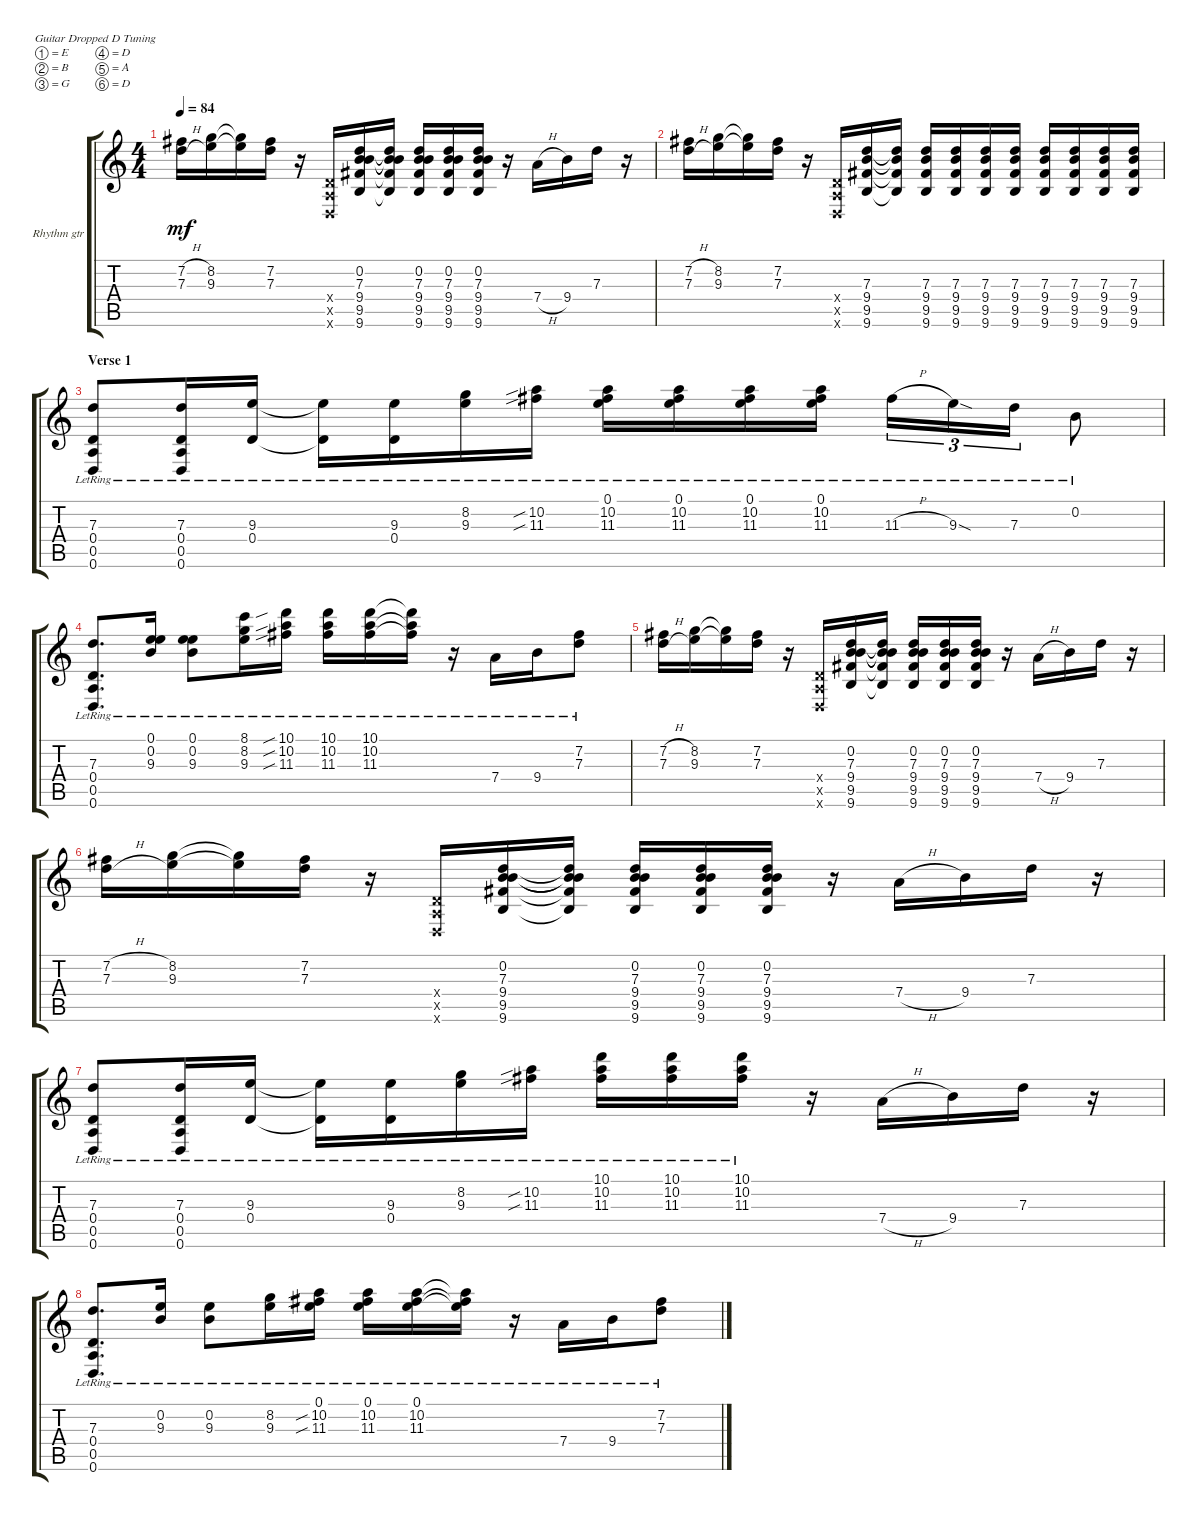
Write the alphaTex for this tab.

\bracketExtendMode groupsimilarinstruments
\firstSystemTrackNameOrientation horizontal
\otherSystemsTrackNameOrientation horizontal
\track ("Rhythm gtr. (clean) - Gary Lucas" "Rhythm gtr") {instrument electricguitarclean}
\staff {score tabs}
\tuning (E4 B3 G3 D3 A2 D2)
\ts (4 4)
\tempo 84
\clef g2
\ks c
(7.2{h} 7.3{h}).16{dy mf} (8.2 9.3).16 (8.2{t} 9.3{t}).16 (7.2 7.3).16 r.16 (0.4{x} 0.5{x} 0.6{x}).16 (7.3 0.2 9.4 9.5 9.6).16 (7.3{t} 0.2{t} 9.4{t} 9.5{t} 9.6{t}).16 (7.3 0.2 9.4 9.5 9.6).16 (7.3 0.2 9.4 9.5 9.6).16 (7.3 0.2 9.4 9.5 9.6).16 r.16 7.4{h}.16 9.4.16 7.3.16 r.16 |
(7.2{h} 7.3{h}).16 (8.2 9.3).16 (8.2{t} 9.3{t}).16 (7.2 7.3).16 r.16 (0.4{x} 0.5{x} 0.6{x}).16 (7.3 9.4 9.5 9.6).16 (7.3{t} 9.4{t} 9.5{t} 9.6{t}).16 (7.3 9.4 9.5 9.6).16 (7.3 9.4 9.5 9.6).16 (7.3 9.4 9.5 9.6).16 (7.3 9.4 9.5 9.6).16 (7.3 9.4 9.5 9.6).16 (7.3 9.4 9.5 9.6).16 (7.3 9.4 9.5 9.6).16 (7.3 9.4 9.5 9.6).16 |
\section ("" "Verse 1")
(7.3{lr} 0.4{lr} 0.5{lr} 0.6{lr}).8 (7.3{lr} 0.4{lr} 0.5{lr} 0.6{lr}).16 (9.3{lr} 0.4{lr}).16 (9.3{lr t} 0.4{lr t}).16 (9.3{lr} 0.4{lr}).16 (8.2{lr} 9.3{lr}).16 (10.2{sib lr} 11.3{sib lr}).16 (10.2{lr} 11.3{lr} 0.1{lr}).16 (10.2{lr} 11.3{lr} 0.1{lr}).16 (10.2{lr} 11.3{lr} 0.1{lr}).16 (10.2{lr} 11.3{lr} 0.1{lr}).16 11.3{h lr}.16{tu (3 2)} 9.3{sod lr}.16{tu (3 2)} 7.3{lr}.16{tu (3 2)} 0.2{lr}.8 |
(7.3{lr} 0.4{lr} 0.5{lr} 0.6{lr}).8{d} (0.1{lr} 9.3{lr} 0.2{lr}).16 (0.1{lr} 9.3{lr} 0.2{lr}).8 (8.1{lr} 8.2{lr} 9.3{lr}).16 (10.1{sib lr} 10.2{sib lr} 11.3{sib lr}).16 (10.1{lr} 10.2{lr} 11.3{lr}).16 (10.1{lr} 10.2{lr} 11.3{lr}).16 (10.1{lr t} 10.2{lr t} 11.3{lr t}).16 r.16 7.4{lr}.16 9.4{lr}.16 (7.2{lr} 7.3{lr}).8 |
(7.2{h} 7.3{h}).16 (8.2 9.3).16 (8.2{t} 9.3{t}).16 (7.2 7.3).16 r.16 (0.4{x} 0.5{x} 0.6{x}).16 (7.3 0.2 9.4 9.5 9.6).16 (7.3{t} 0.2{t} 9.4{t} 9.5{t} 9.6{t}).16 (7.3 0.2 9.4 9.5 9.6).16 (7.3 0.2 9.4 9.5 9.6).16 (7.3 0.2 9.4 9.5 9.6).16 r.16 7.4{h}.16 9.4.16 7.3.16 r.16 |
(7.2{h} 7.3{h}).16 (8.2 9.3).16 (8.2{t} 9.3{t}).16 (7.2 7.3).16 r.16 (0.4{x} 0.5{x} 0.6{x}).16 (7.3 0.2 9.4 9.5 9.6).16 (7.3{t} 0.2{t} 9.4{t} 9.5{t} 9.6{t}).16 (7.3 0.2 9.4 9.5 9.6).16 (7.3 0.2 9.4 9.5 9.6).16 (7.3 0.2 9.4 9.5 9.6).16 r.16 7.4{h}.16 9.4.16 7.3.16 r.16 |
(7.3{lr} 0.4{lr} 0.5{lr} 0.6{lr}).8 (7.3{lr} 0.4{lr} 0.5{lr} 0.6{lr}).16 (9.3{lr} 0.4{lr}).16 (9.3{lr t} 0.4{lr t}).16 (9.3{lr} 0.4{lr}).16 (8.2{lr} 9.3{lr}).16 (10.2{sib lr} 11.3{sib lr}).16 (10.2{lr} 11.3{lr} 10.1{lr}).16 (10.2{lr} 11.3{lr} 10.1{lr}).16 (10.2{lr} 11.3{lr} 10.1{lr}).16 r.16 7.4{h}.16 9.4.16 7.3.16 r.16 |
(7.3{lr} 0.4{lr} 0.5{lr} 0.6{lr}).8{d} (9.3{lr} 0.2{lr}).16 (9.3{lr} 0.2{lr}).8 (8.2{lr} 9.3{lr}).16 (0.1{lr} 10.2{sib lr} 11.3{sib lr}).16 (0.1{lr} 10.2{lr} 11.3{lr}).16 (0.1{lr} 10.2{lr} 11.3{lr}).16 (0.1{lr t} 10.2{lr t} 11.3{lr t}).16 r.16 7.4{lr}.16 9.4{lr}.16 (7.2{lr} 7.3{lr}).8
